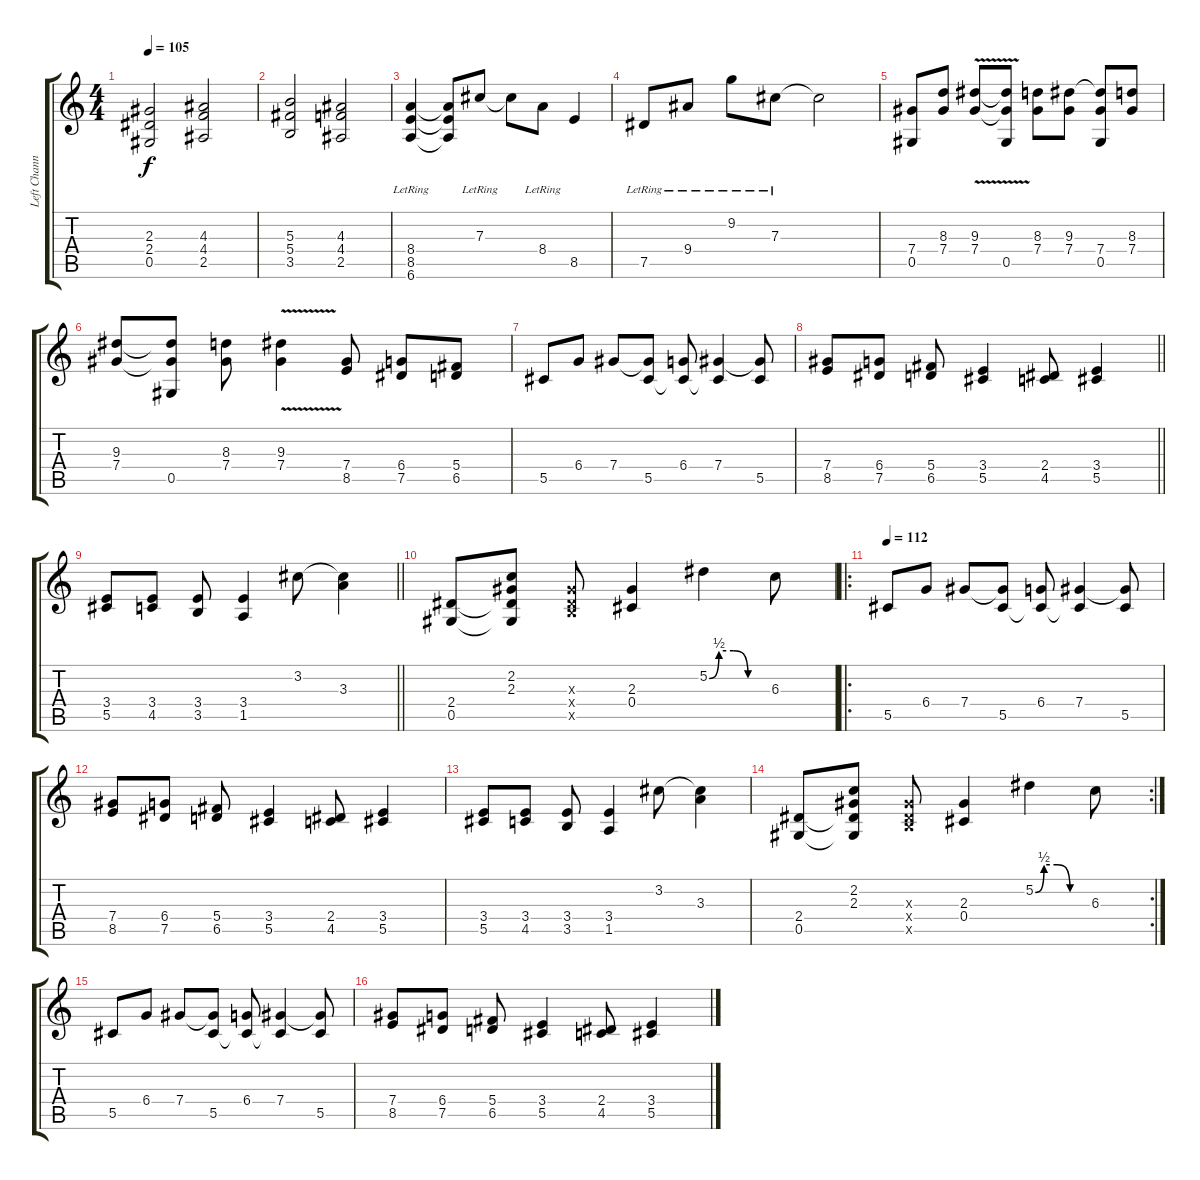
\track ("Left Channel" "Left Chann") {instrument distortionguitar}
\staff {score tabs}
\tuning (Eb4 Bb3 Gb3 Db3 Ab2 Eb2) {hide}
\ts (4 4)
\tempo 105
\clef g2
\ks c
(2.3 2.4 0.5).2{dy f} (4.3 4.4 2.5).2 |
(5.3 5.4 3.5).2 (4.3 4.4 2.5).2 |
(8.4{lr} 8.5{lr} 6.6{lr}).4 (8.4{t} 8.5{t} 6.6{t}).8 7.3{lr}.8 7.3{t}.8 8.4{lr}.8 8.5.4 |
7.5{lr}.8 9.4{lr}.8 9.2{lr}.8 7.3{lr}.8 7.3{t}.2 |
(7.4 0.5).8 (8.3 7.4).8 (9.3{v} 7.4{v}).8 (9.3{t} 7.4{t} 0.5).8 (8.3 7.4).8 (9.3 7.4).8 (9.3{t} 7.4 0.5).8 (8.3 7.4).8 |
(9.3 7.4).8 (9.3{t} 7.4{t} 0.5).8 (8.3 7.4).8 (9.3{v} 7.4{v}).4 (7.4 8.5).8 (6.4 7.5).8 (5.4 6.5).8 |
5.5.8 6.4.8 7.4.8 (7.4{t} 5.5).8 (6.4 5.5{t}).8 (7.4 5.5{t}).4 (7.4{t} 5.5).8 |
\barLineRight lightlight
(7.4 8.5).8 (6.4 7.5).8 (5.4 6.5).8 (3.4 5.5).4 (2.4 4.5).8 (3.4 5.5).4 |
\barLineRight lightlight
(3.4 5.5).8 (3.4 4.5).8 (3.4 3.5).8 (3.4 1.5).4 3.2.8 (3.2{t} 3.3).4 |
(2.4 0.5).8 (2.2 2.3 2.4{t} 0.5{t}).8 (2.3{x} 2.4{x} 3.5{x}).8 (2.3 0.4).4 5.2{be (custom 0 0 10 2 25 2 40 0 60 0)}.4 6.3.8 |
\ro
\tempo 112
5.5.8 6.4.8 7.4.8 (7.4{t} 5.5).8 (6.4 5.5{t}).8 (7.4 5.5{t}).4 (7.4{t} 5.5).8 |
(7.4 8.5).8 (6.4 7.5).8 (5.4 6.5).8 (3.4 5.5).4 (2.4 4.5).8 (3.4 5.5).4 |
(3.4 5.5).8 (3.4 4.5).8 (3.4 3.5).8 (3.4 1.5).4 3.2.8 (3.2{t} 3.3).4 |
\rc 2
(2.4 0.5).8 (2.2 2.3 2.4{t} 0.5{t}).8 (2.3{x} 2.4{x} 3.5{x}).8 (2.3 0.4).4 5.2{be (custom 0 0 10 2 25 2 40 0 60 0)}.4 6.3.8 |
5.5.8 6.4.8 7.4.8 (7.4{t} 5.5).8 (6.4 5.5{t}).8 (7.4 5.5{t}).4 (7.4{t} 5.5).8 |
(7.4 8.5).8 (6.4 7.5).8 (5.4 6.5).8 (3.4 5.5).4 (2.4 4.5).8 (3.4 5.5).4
